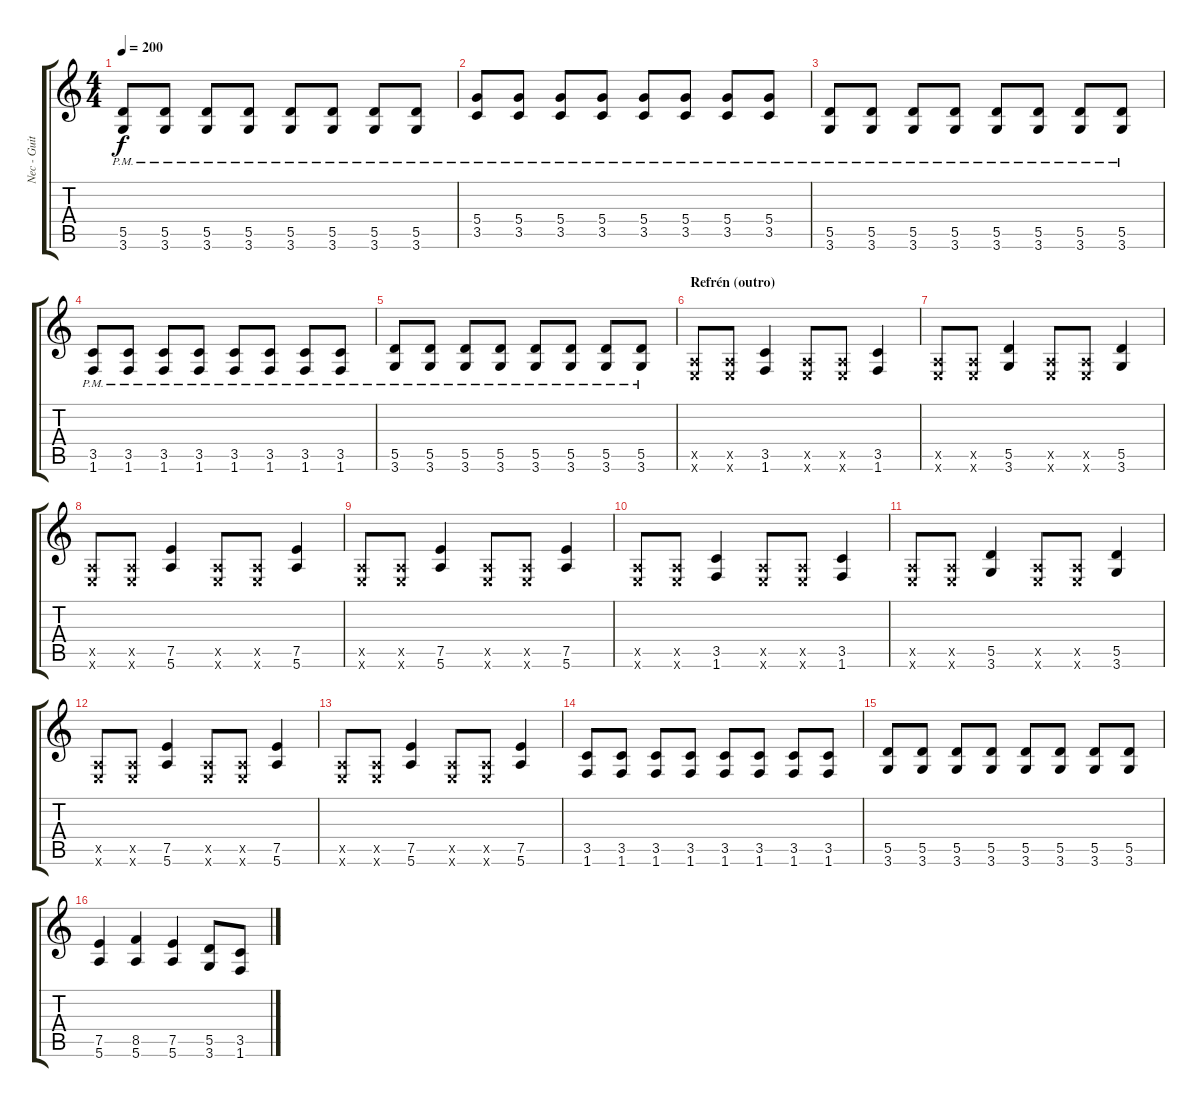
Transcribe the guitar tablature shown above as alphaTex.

\track ("Nec - Guitars" "Nec - Guit") {instrument overdrivenguitar}
\staff {score tabs}
\tuning (E4 B3 G3 D3 A2 E2) {hide}
\ts (4 4)
\tempo 200
\clef g2
\ks c
(5.5{pm} 3.6{pm}).8{dy f} (5.5{pm} 3.6{pm}).8 (5.5{pm} 3.6{pm}).8 (5.5{pm} 3.6{pm}).8 (5.5{pm} 3.6{pm}).8 (5.5{pm} 3.6{pm}).8 (5.5{pm} 3.6{pm}).8 (5.5{pm} 3.6{pm}).8 |
(5.4{pm} 3.5{pm}).8{instrument overdrivenguitar} (5.4{pm} 3.5{pm}).8 (5.4{pm} 3.5{pm}).8 (5.4{pm} 3.5{pm}).8 (5.4{pm} 3.5{pm}).8 (5.4{pm} 3.5{pm}).8 (5.4{pm} 3.5{pm}).8 (5.4{pm} 3.5{pm}).8 |
(5.5{pm} 3.6{pm}).8 (5.5{pm} 3.6{pm}).8 (5.5{pm} 3.6{pm}).8 (5.5{pm} 3.6{pm}).8 (5.5{pm} 3.6{pm}).8 (5.5{pm} 3.6{pm}).8 (5.5{pm} 3.6{pm}).8 (5.5{pm} 3.6{pm}).8 |
(3.5{pm} 1.6{pm}).8 (3.5{pm} 1.6{pm}).8 (3.5{pm} 1.6{pm}).8 (3.5{pm} 1.6{pm}).8 (3.5{pm} 1.6{pm}).8 (3.5{pm} 1.6{pm}).8 (3.5{pm} 1.6{pm}).8 (3.5{pm} 1.6{pm}).8 |
(5.5{pm} 3.6{pm}).8 (5.5{pm} 3.6{pm}).8 (5.5{pm} 3.6{pm}).8 (5.5{pm} 3.6{pm}).8 (5.5{pm} 3.6{pm}).8 (5.5{pm} 3.6{pm}).8 (5.5{pm} 3.6{pm}).8 (5.5{pm} 3.6{pm}).8 |
\section ("" "Refrén (outro)")
(0.5{x} 0.6{x}).8{instrument distortionguitar} (0.5{x} 0.6{x}).8 (3.5 1.6).4 (0.5{x} 0.6{x}).8 (0.5{x} 0.6{x}).8 (3.5 1.6).4 |
(0.5{x} 0.6{x}).8 (0.5{x} 0.6{x}).8 (5.5 3.6).4 (0.5{x} 0.6{x}).8 (0.5{x} 0.6{x}).8 (5.5 3.6).4 |
(0.5{x} 0.6{x}).8 (0.5{x} 0.6{x}).8 (7.5 5.6).4 (0.5{x} 0.6{x}).8 (0.5{x} 0.6{x}).8 (7.5 5.6).4 |
(0.5{x} 0.6{x}).8 (0.5{x} 0.6{x}).8 (7.5 5.6).4 (0.5{x} 0.6{x}).8 (0.5{x} 0.6{x}).8 (7.5 5.6).4 |
(0.5{x} 0.6{x}).8 (0.5{x} 0.6{x}).8 (3.5 1.6).4 (0.5{x} 0.6{x}).8 (0.5{x} 0.6{x}).8 (3.5 1.6).4 |
(0.5{x} 0.6{x}).8 (0.5{x} 0.6{x}).8 (5.5 3.6).4 (0.5{x} 0.6{x}).8 (0.5{x} 0.6{x}).8 (5.5 3.6).4 |
(0.5{x} 0.6{x}).8 (0.5{x} 0.6{x}).8 (7.5 5.6).4 (0.5{x} 0.6{x}).8 (0.5{x} 0.6{x}).8 (7.5 5.6).4 |
(0.5{x} 0.6{x}).8 (0.5{x} 0.6{x}).8 (7.5 5.6).4 (0.5{x} 0.6{x}).8 (0.5{x} 0.6{x}).8 (7.5 5.6).4 |
(3.5 1.6).8 (3.5 1.6).8 (3.5 1.6).8 (3.5 1.6).8 (3.5 1.6).8 (3.5 1.6).8 (3.5 1.6).8 (3.5 1.6).8 |
(5.5 3.6).8 (5.5 3.6).8 (5.5 3.6).8 (5.5 3.6).8 (5.5 3.6).8 (5.5 3.6).8 (5.5 3.6).8 (5.5 3.6).8 |
(7.5 5.6).4 (8.5 5.6).4 (7.5 5.6).4 (5.5 3.6).8 (3.5 1.6).8
